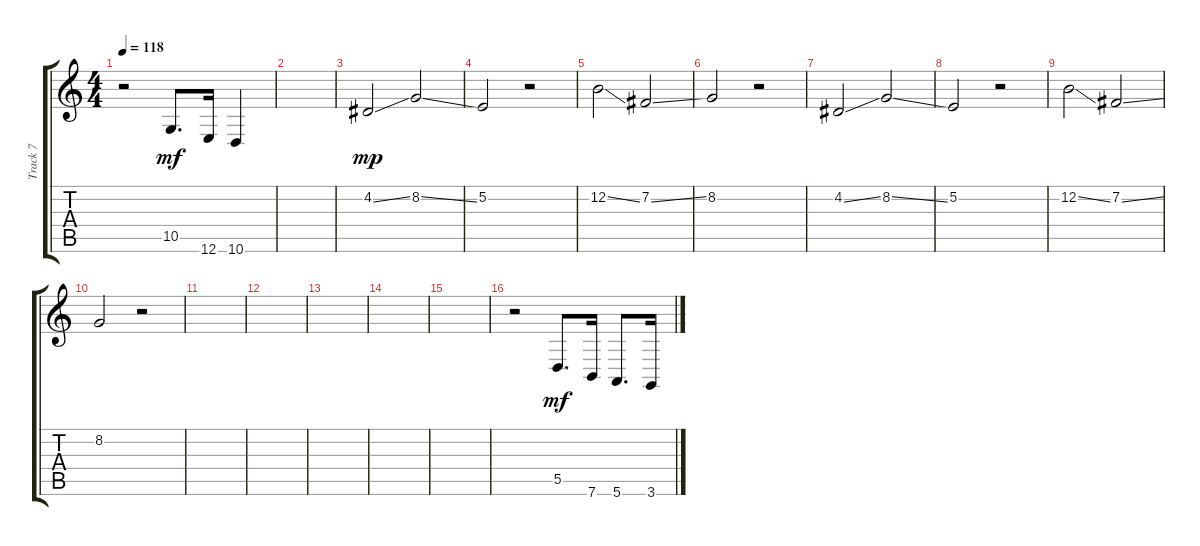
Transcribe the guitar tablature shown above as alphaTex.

\track ("Track 7" "Track 7") {instrument voiceoohs}
\staff {score tabs}
\tuning (E4 B3 G3 D3 A2 E2) {hide}
\ts (4 4)
\tempo 118
\clef g2
\ks c
r.2{dy mf} 10.5.8{d} 12.6.16 10.6.4 |
|
4.2{ss}.2{dy mp} 8.2{ss}.2 |
5.2.2 r.2 |
12.2{ss}.2 7.2{ss}.2 |
8.2.2 r.2 |
4.2{ss}.2 8.2{ss}.2 |
5.2.2 r.2 |
12.2{ss}.2 7.2{ss}.2 |
8.2.2 r.2 |
|
|
|
|
|
r.2 5.5.8{d dy mf} 7.6.16 5.6.8{d} 3.6.16
